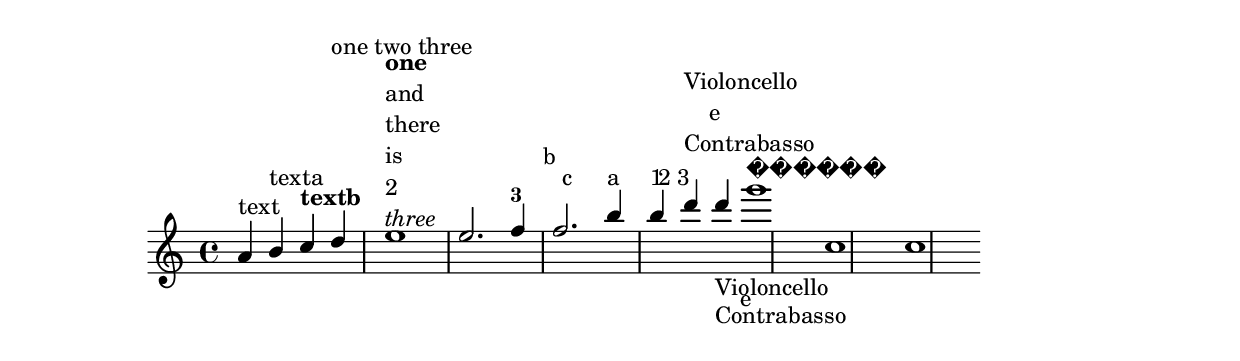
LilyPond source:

\version "1.7.18"

\header {
  texidoc ="Test font selection and scm text markup
"
}


\score{
  \notes\relative c''{
    \stemUp
    a-"text"
    b-"texta"
    c-\markup \bold "textb"

    d-\markup { "one" "two" "three" } |
    e1-\markup { \column << \bold "one"
    { "and" "there" "is" \override #'(font-family . number) "2" }
	\italic "three" >> }
    e2.
    f4-\markup \teeny \number "3"
    f2.
    b4-\markup { "a" \hspace #-8 \raise #2 "b"  "c" }
    b4-\markup { "1" \raise #-2 \hspace #-1 "2"  "3" }
    d4-\markup { \column <<  "Violoncello" "    e" "Contrabasso" >> }
    d4_\markup {\override #'(baseline-skip . 0.0)
		\override #'(word-space . 1.5)
		\column <<  "Violoncello" "    e" "Contrabasso" >> }

    
    g1-"������"
    c,,
    c1 
    
    
  }
  \paper{
				%raggedright = ##t
    fontenc = "T1"
    \translator{
      \ScoreContext
      TextScript \override #'font-family = #'roman
      TextScript \override #'font-shape = #'upright
      TextScript \revert #'no-spacing-rods
      TextScript \override #'direction = #1
    }
  }
}
%%% Local variables:
%%% LilyPond-indent-level:2
%%% End:
%% new-chords-done %%
